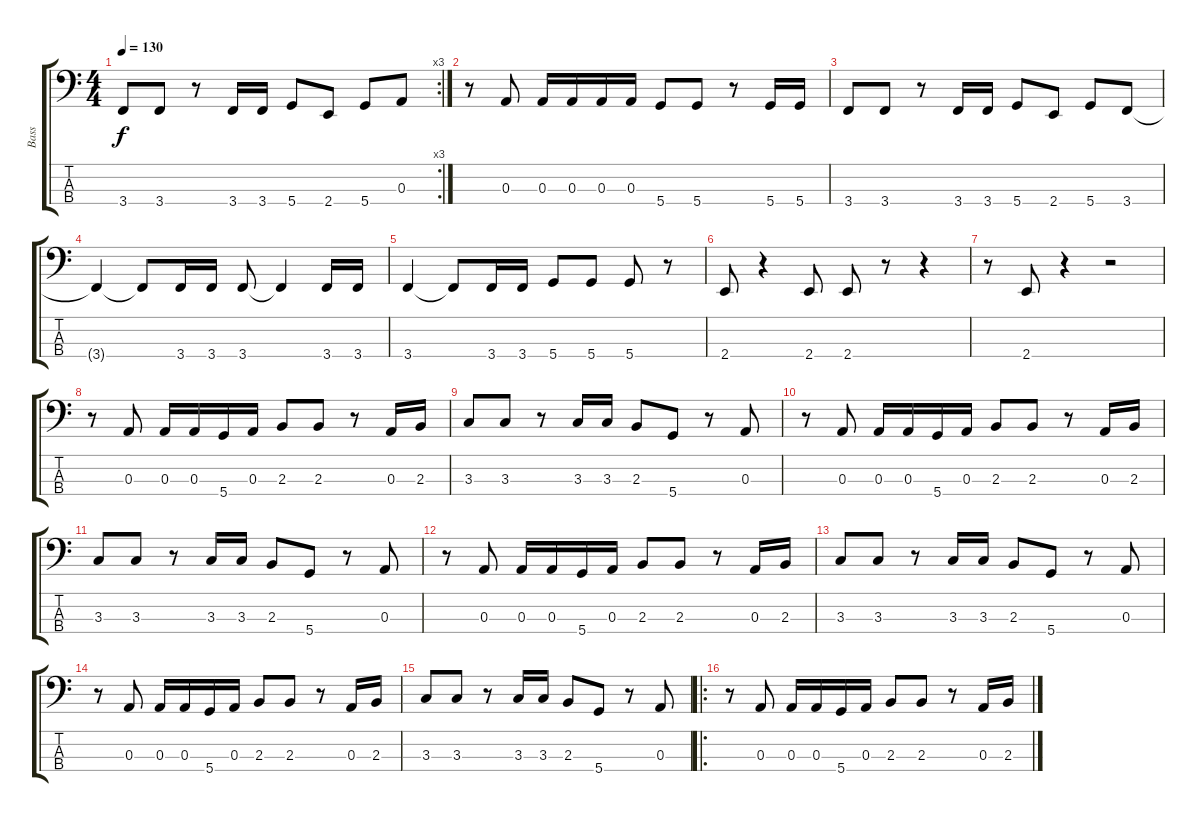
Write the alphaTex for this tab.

\track ("Bass" "Bass") {instrument electricbasspick}
\staff {score tabs}
\tuning (G2 D2 A1 D1) {hide}
\rc 3
\ts (4 4)
\tempo 130
\clef f4
\ks c
3.4.8{dy f} 3.4.8 r.8 3.4.16 3.4.16 5.4.8 2.4.8 5.4.8 0.3.8 |
r.8 0.3.8 0.3.16 0.3.16 0.3.16 0.3.16 5.4.8 5.4.8 r.8 5.4.16 5.4.16 |
3.4.8 3.4.8 r.8 3.4.16 3.4.16 5.4.8 2.4.8 5.4.8 3.4.8 |
3.4{t}.4 3.4{t}.8 3.4.16 3.4.16 3.4.8 3.4{t}.4 3.4.16 3.4.16 |
3.4.4 3.4{t}.8 3.4.16 3.4.16 5.4.8 5.4.8 5.4.8 r.8 |
2.4.8 r.4 2.4.8 2.4.8 r.8 r.4 |
r.8 2.4.8 r.4 r.2 |
r.8 0.3.8 0.3.16 0.3.16 5.4.16 0.3.16 2.3.8 2.3.8 r.8 0.3.16 2.3.16 |
3.3.8 3.3.8 r.8 3.3.16 3.3.16 2.3.8 5.4.8 r.8 0.3.8 |
r.8 0.3.8 0.3.16 0.3.16 5.4.16 0.3.16 2.3.8 2.3.8 r.8 0.3.16 2.3.16 |
3.3.8 3.3.8 r.8 3.3.16 3.3.16 2.3.8 5.4.8 r.8 0.3.8 |
r.8 0.3.8 0.3.16 0.3.16 5.4.16 0.3.16 2.3.8 2.3.8 r.8 0.3.16 2.3.16 |
3.3.8 3.3.8 r.8 3.3.16 3.3.16 2.3.8 5.4.8 r.8 0.3.8 |
r.8 0.3.8 0.3.16 0.3.16 5.4.16 0.3.16 2.3.8 2.3.8 r.8 0.3.16 2.3.16 |
3.3.8 3.3.8 r.8 3.3.16 3.3.16 2.3.8 5.4.8 r.8 0.3.8 |
\ro
r.8 0.3.8 0.3.16 0.3.16 5.4.16 0.3.16 2.3.8 2.3.8 r.8 0.3.16 2.3.16
